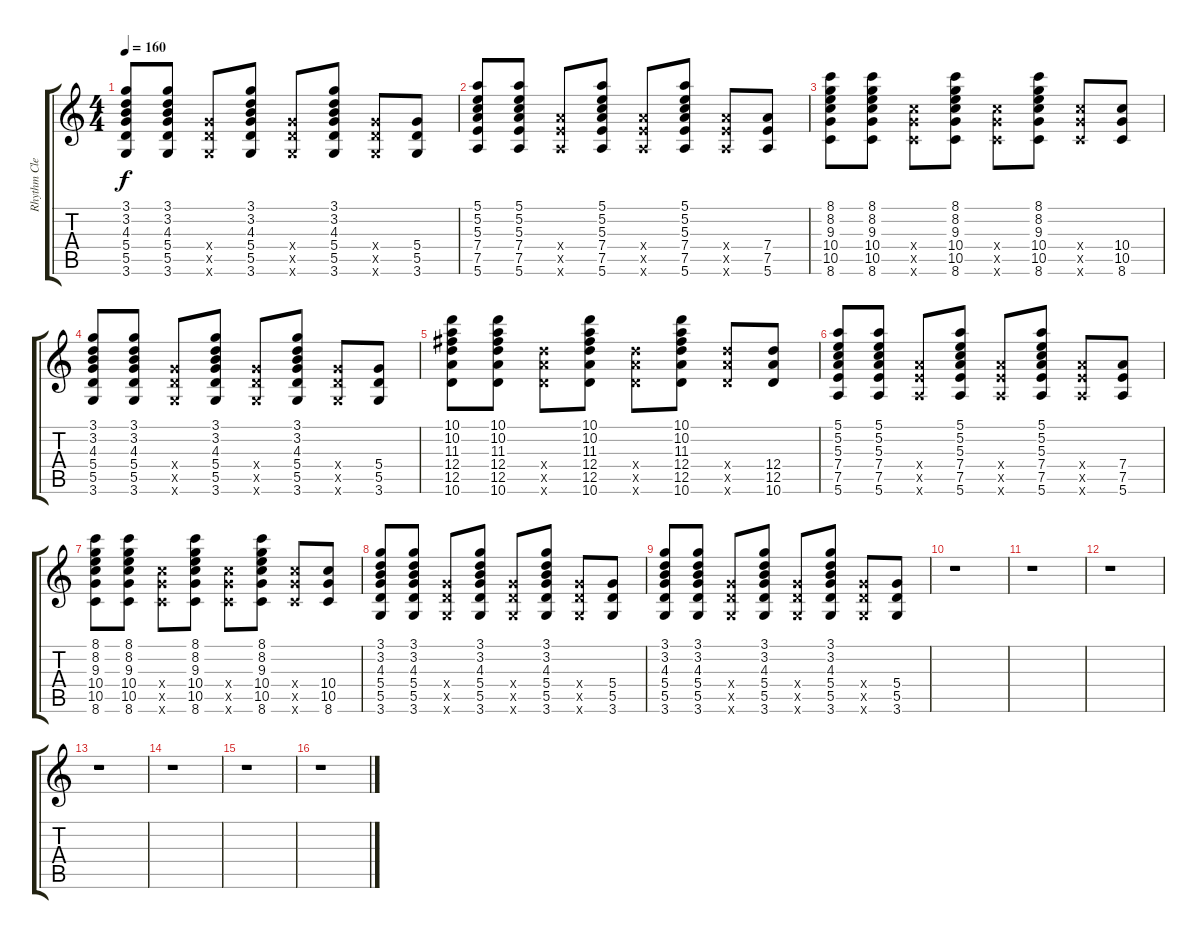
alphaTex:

\track ("Rhythm Clean" "Rhythm Cle") {instrument acousticguitarsteel}
\staff {score tabs}
\tuning (E4 B3 G3 D3 A2 E2) {hide}
\ts (4 4)
\tempo 160
\clef g2
\ks c
(3.1 3.2 4.3 5.4 5.5 3.6).8{dy f} (3.1 3.2 4.3 5.4 5.5 3.6).8 (5.4{x} 5.5{x} 3.6{x}).8 (3.1 3.2 4.3 5.4 5.5 3.6).8 (5.4{x} 5.5{x} 3.6{x}).8 (3.1 3.2 4.3 5.4 5.5 3.6).8 (5.4{x} 5.5{x} 3.6{x}).8 (5.4 5.5 3.6).8 |
(5.1 5.2 5.3 7.4 7.5 5.6).8 (5.1 5.2 5.3 7.4 7.5 5.6).8 (7.4{x} 7.5{x} 5.6{x}).8 (5.1 5.2 5.3 7.4 7.5 5.6).8 (7.4{x} 7.5{x} 5.6{x}).8 (5.1 5.2 5.3 7.4 7.5 5.6).8 (7.4{x} 7.5{x} 5.6{x}).8 (7.4 7.5 5.6).8 |
(8.1 8.2 9.3 10.4 10.5 8.6).8 (8.1 8.2 9.3 10.4 10.5 8.6).8 (10.4{x} 10.5{x} 8.6{x}).8 (8.1 8.2 9.3 10.4 10.5 8.6).8 (10.4{x} 10.5{x} 8.6{x}).8 (8.1 8.2 9.3 10.4 10.5 8.6).8 (10.4{x} 10.5{x} 8.6{x}).8 (10.4 10.5 8.6).8 |
(3.1 3.2 4.3 5.4 5.5 3.6).8 (3.1 3.2 4.3 5.4 5.5 3.6).8 (5.4{x} 5.5{x} 3.6{x}).8 (3.1 3.2 4.3 5.4 5.5 3.6).8 (5.4{x} 5.5{x} 3.6{x}).8 (3.1 3.2 4.3 5.4 5.5 3.6).8 (5.4{x} 5.5{x} 3.6{x}).8 (5.4 5.5 3.6).8 |
(10.1 10.2 11.3 12.4 12.5 10.6).8 (10.1 10.2 11.3 12.4 12.5 10.6).8 (12.4{x} 12.5{x} 10.6{x}).8 (10.1 10.2 11.3 12.4 12.5 10.6).8 (12.4{x} 12.5{x} 10.6{x}).8 (10.1 10.2 11.3 12.4 12.5 10.6).8 (12.4{x} 12.5{x} 10.6{x}).8 (12.4 12.5 10.6).8 |
(5.1 5.2 5.3 7.4 7.5 5.6).8 (5.1 5.2 5.3 7.4 7.5 5.6).8 (7.4{x} 7.5{x} 5.6{x}).8 (5.1 5.2 5.3 7.4 7.5 5.6).8 (7.4{x} 7.5{x} 5.6{x}).8 (5.1 5.2 5.3 7.4 7.5 5.6).8 (7.4{x} 7.5{x} 5.6{x}).8 (7.4 7.5 5.6).8 |
(8.1 8.2 9.3 10.4 10.5 8.6).8 (8.1 8.2 9.3 10.4 10.5 8.6).8 (10.4{x} 10.5{x} 8.6{x}).8 (8.1 8.2 9.3 10.4 10.5 8.6).8 (10.4{x} 10.5{x} 8.6{x}).8 (8.1 8.2 9.3 10.4 10.5 8.6).8 (10.4{x} 10.5{x} 8.6{x}).8 (10.4 10.5 8.6).8 |
(3.1 3.2 4.3 5.4 5.5 3.6).8 (3.1 3.2 4.3 5.4 5.5 3.6).8 (5.4{x} 5.5{x} 3.6{x}).8 (3.1 3.2 4.3 5.4 5.5 3.6).8 (5.4{x} 5.5{x} 3.6{x}).8 (3.1 3.2 4.3 5.4 5.5 3.6).8 (5.4{x} 5.5{x} 3.6{x}).8 (5.4 5.5 3.6).8 |
(3.1 3.2 4.3 5.4 5.5 3.6).8 (3.1 3.2 4.3 5.4 5.5 3.6).8 (5.4{x} 5.5{x} 3.6{x}).8 (3.1 3.2 4.3 5.4 5.5 3.6).8 (5.4{x} 5.5{x} 3.6{x}).8 (3.1 3.2 4.3 5.4 5.5 3.6).8 (5.4{x} 5.5{x} 3.6{x}).8 (5.4 5.5 3.6).8 |
r.1 |
r.1 |
r.1 |
r.1 |
r.1 |
r.1 |
r.1
